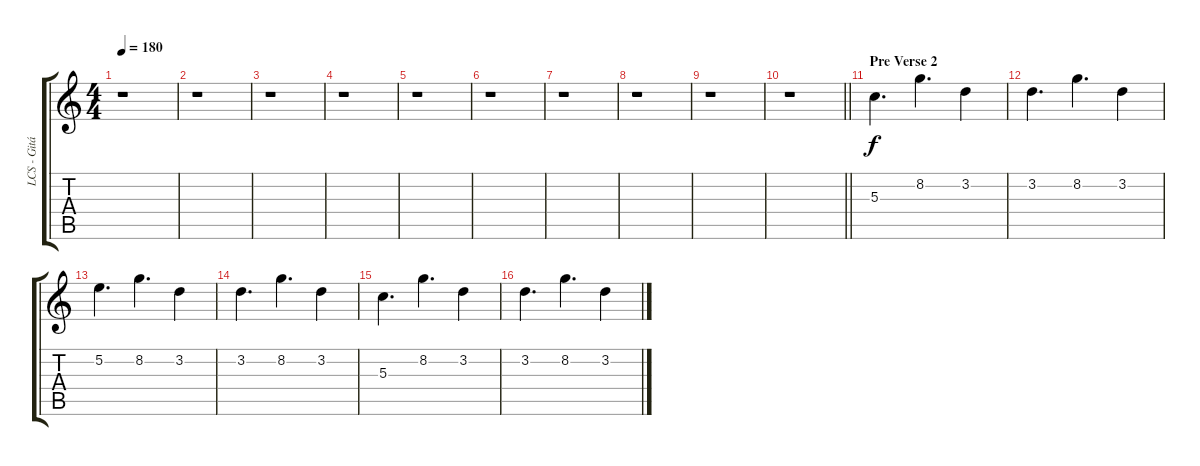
\track ("LCS - Gitár 2" "LCS - Gitá") {instrument overdrivenguitar}
\staff {score tabs}
\tuning (E4 B3 G3 D3 A2 E2) {hide}
\ts (4 4)
\tempo 180
\clef g2
\ks c
r.1{dy f} |
r.1 |
r.1 |
r.1 |
r.1 |
r.1 |
r.1 |
r.1 |
r.1 |
\barLineRight lightlight
r.1 |
\section ("" "Pre Verse 2")
5.3.4{d} 8.2.4{d} 3.2.4 |
3.2.4{d} 8.2.4{d} 3.2.4 |
5.2.4{d} 8.2.4{d} 3.2.4 |
3.2.4{d} 8.2.4{d} 3.2.4 |
5.3.4{d} 8.2.4{d} 3.2.4 |
3.2.4{d} 8.2.4{d} 3.2.4
